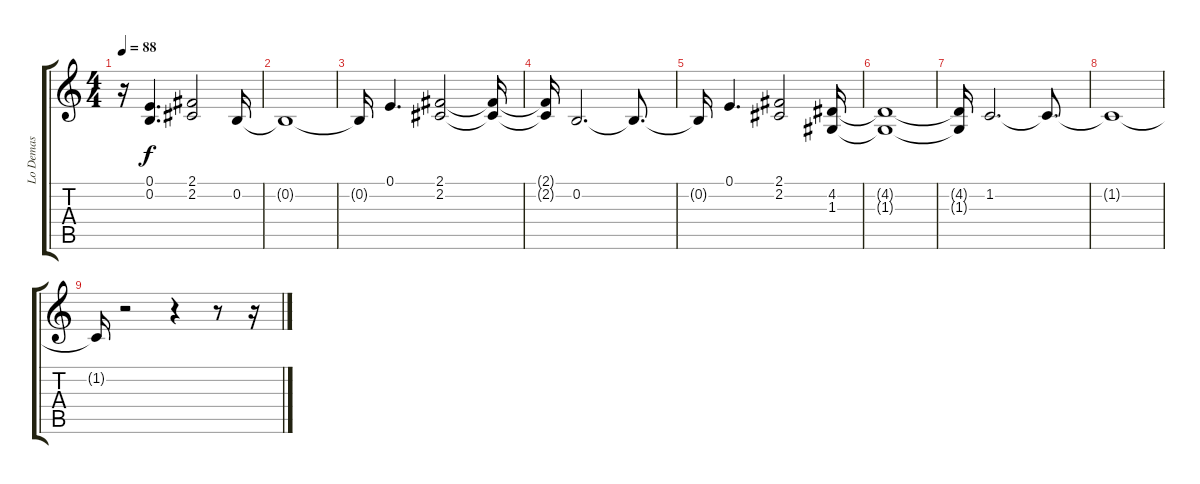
\track ("Lo Demas" "Lo Demas") {instrument stringensemble1}
\staff {score tabs}
\tuning (E4 B3 G3 D3 A2 E2) {hide}
\ts (4 4)
\tempo 88
\clef g2
\ks c
r.16{dy f} (0.1 0.2).4{d} (2.1 2.2).2 0.2.16 |
0.2{t}.1 |
0.2{t}.16 0.1.4{d} (2.1 2.2).2 (2.1{t} 2.2{t}).16 |
(2.1{t} 2.2{t}).16 0.2.2{d} 0.2{t}.8{d} |
0.2{t}.16 0.1.4{d} (2.1 2.2).2 (4.2 1.3).16 |
(4.2{t} 1.3{t}).1 |
(4.2{t} 1.3{t}).16 1.2.2{d} 1.2{t}.8{d} |
1.2{t}.1 |
1.2{t}.16 r.2 r.4 r.8 r.16
